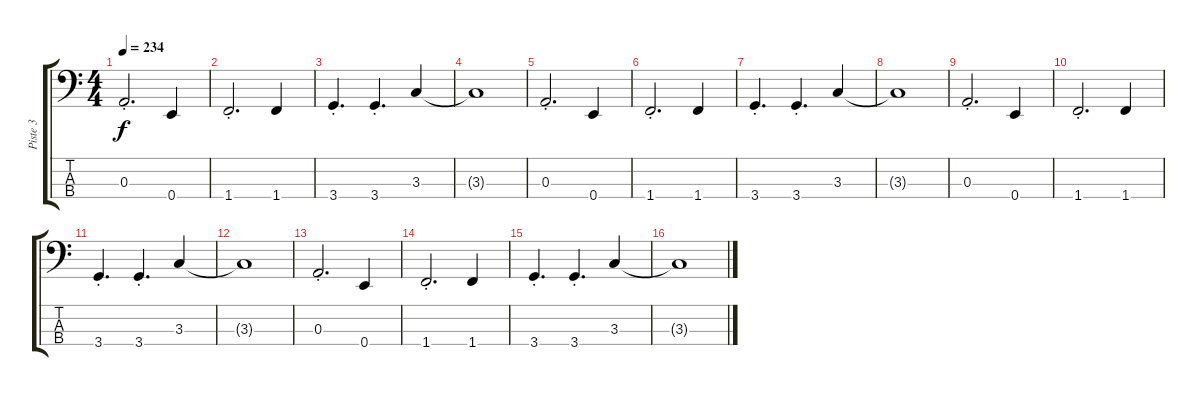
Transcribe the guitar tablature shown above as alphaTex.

\track ("Piste 3" "Piste 3") {instrument electricbasspick}
\staff {score tabs}
\tuning (G2 D2 A1 E1) {hide}
\ts (4 4)
\tempo 234
\clef f4
\ks c
0.3{st}.2{d dy f} 0.4.4 |
1.4{st}.2{d} 1.4.4 |
3.4{st}.4{d} 3.4{st}.4{d} 3.3.4 |
3.3{t}.1 |
0.3{st}.2{d} 0.4.4 |
1.4{st}.2{d} 1.4.4 |
3.4{st}.4{d} 3.4{st}.4{d} 3.3.4 |
3.3{t}.1 |
0.3{st}.2{d} 0.4.4 |
1.4{st}.2{d} 1.4.4 |
3.4{st}.4{d} 3.4{st}.4{d} 3.3.4 |
3.3{t}.1 |
0.3{st}.2{d} 0.4.4 |
1.4{st}.2{d} 1.4.4 |
3.4{st}.4{d} 3.4{st}.4{d} 3.3.4 |
3.3{t}.1
